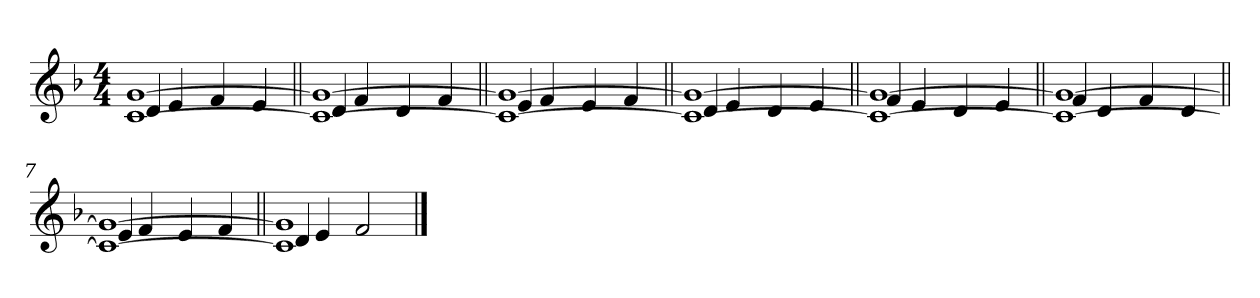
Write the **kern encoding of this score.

**kern
*part1
*staff1
*clefG2
*k[b-]
*F:
*M4/4
=1
*^
[1c [1g	4d/
.	4e/
.	4f/
.	4e/
=2||	=2||
1c_ 1g_	4d/
.	4f/
.	4d/
.	4f/
=3||	=3||
1c_ 1g_	4e/
.	4f/
.	4e/
.	4f/
=4||	=4||
1c_ 1g_	4d/
.	4e/
.	4d/
.	4e/
!!LO:LB:g=z	!!
=5||	=5||
1c_ 1g_	4f/
.	4e/
.	4d/
.	4e/
=6||	=6||
1c_ 1g_	4f/
.	4d/
.	4f/
.	4d/
=7||	=7||
1c_ 1g_	4e/
.	4f/
.	4e/
.	4f/
=8||	=8||
1c] 1g]	4d/
.	4e/
.	2f/
*v	*v
==
*-
